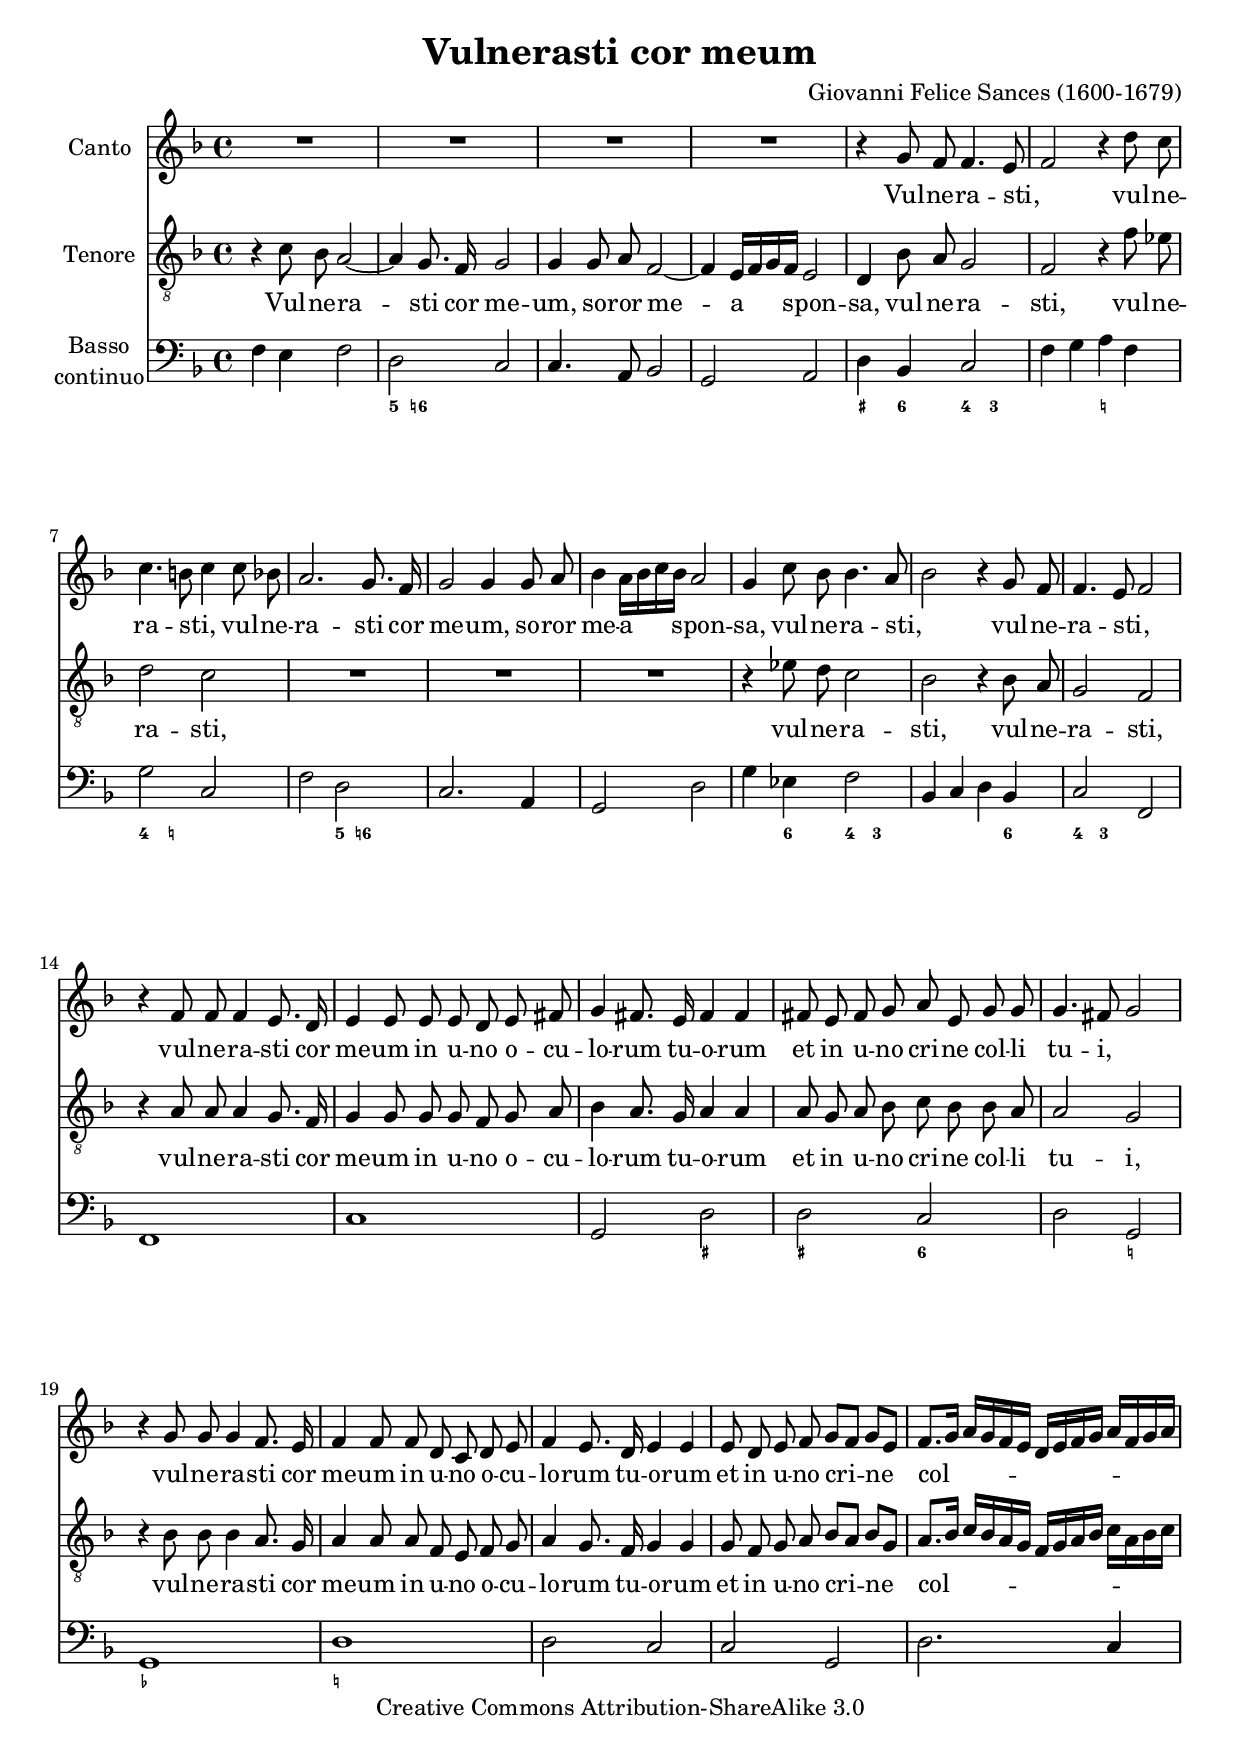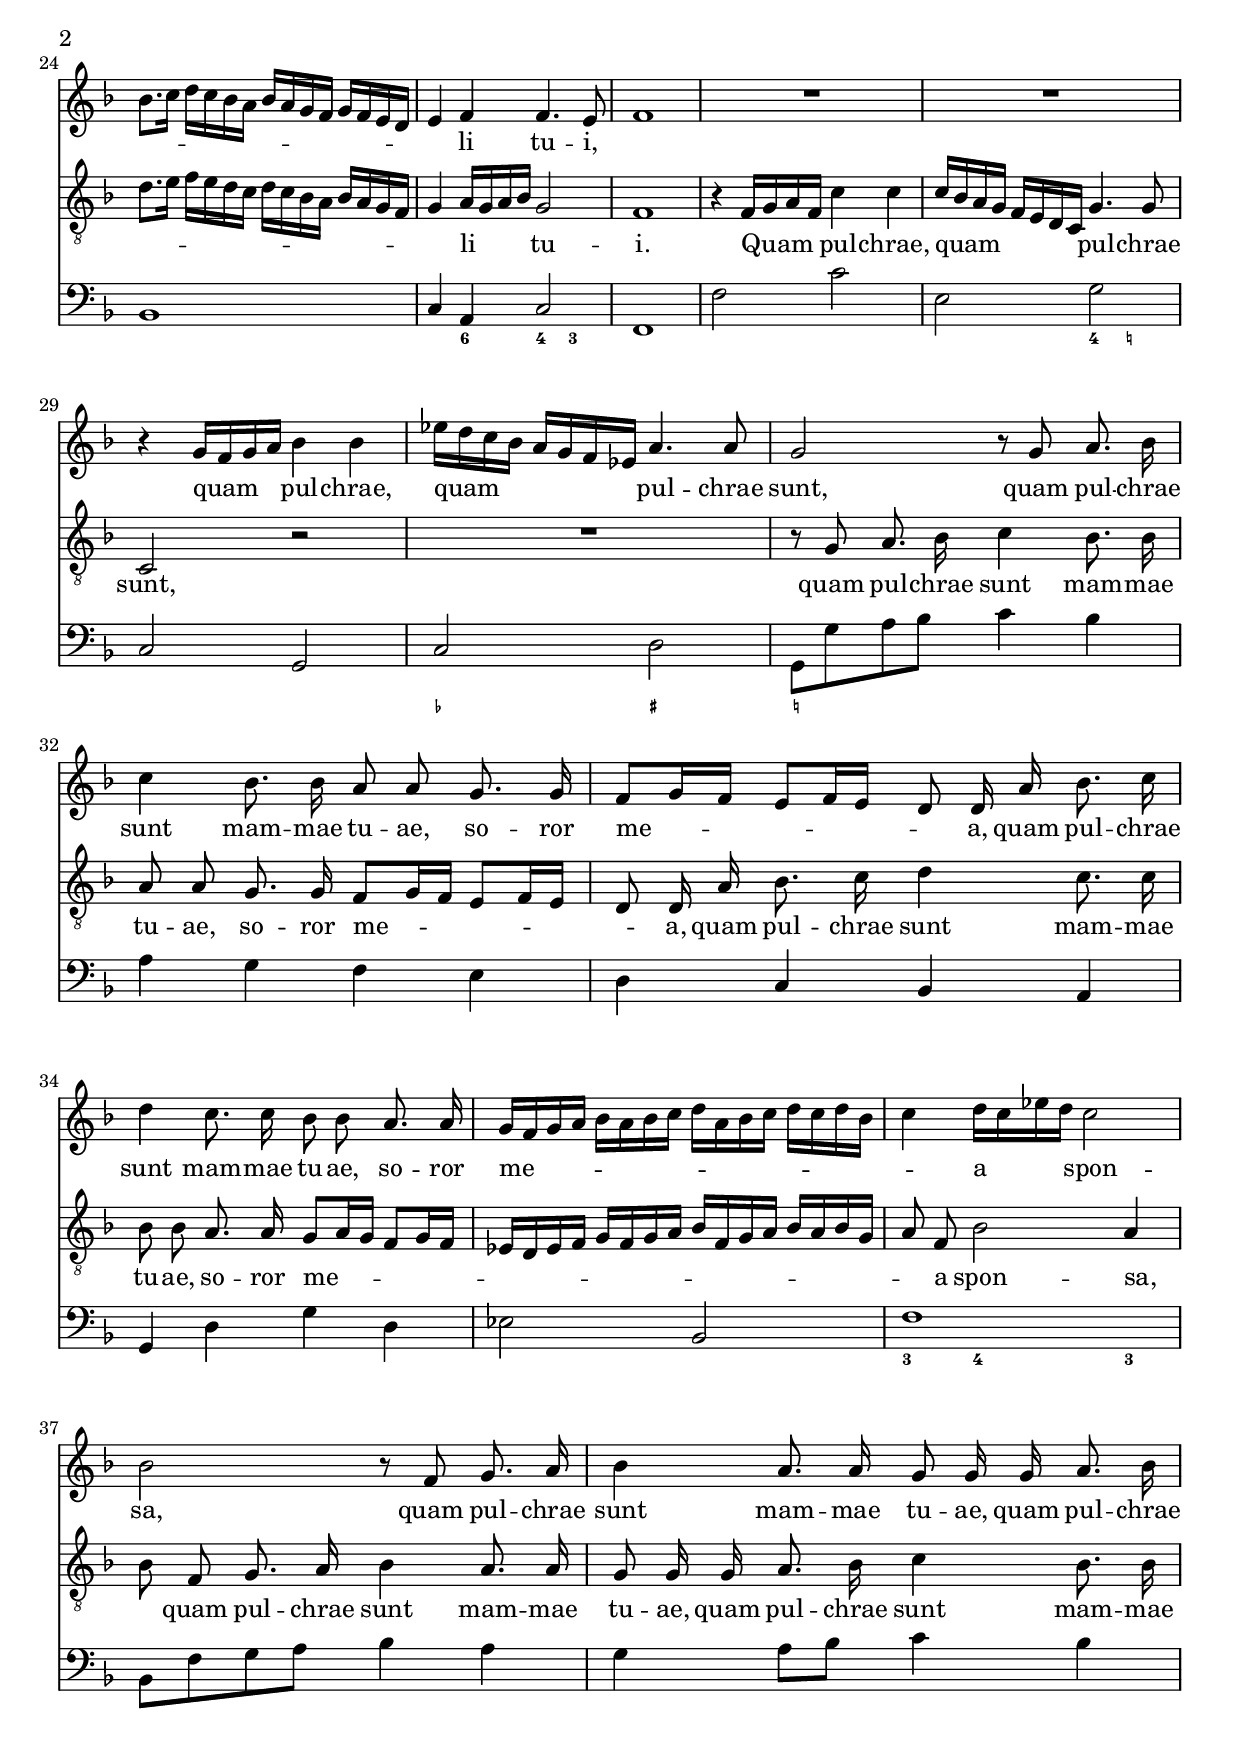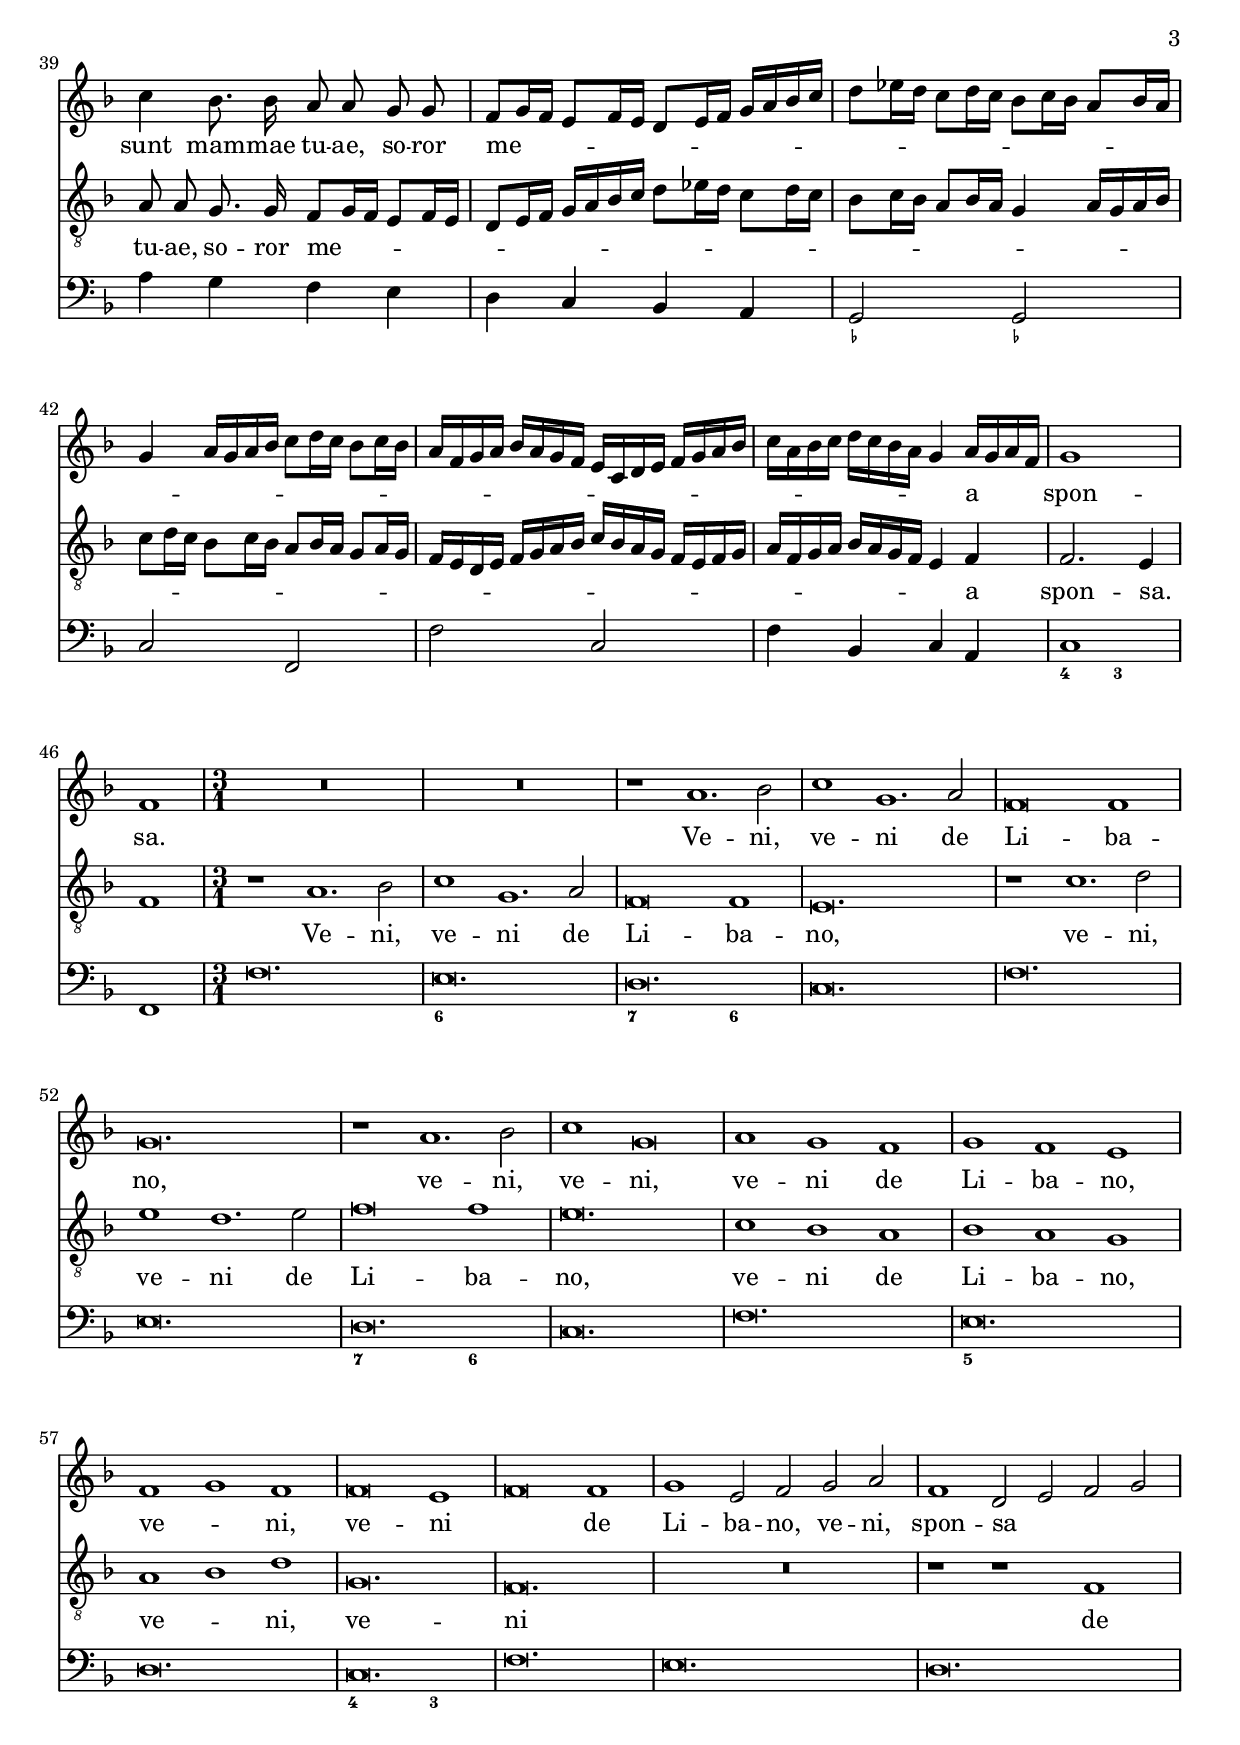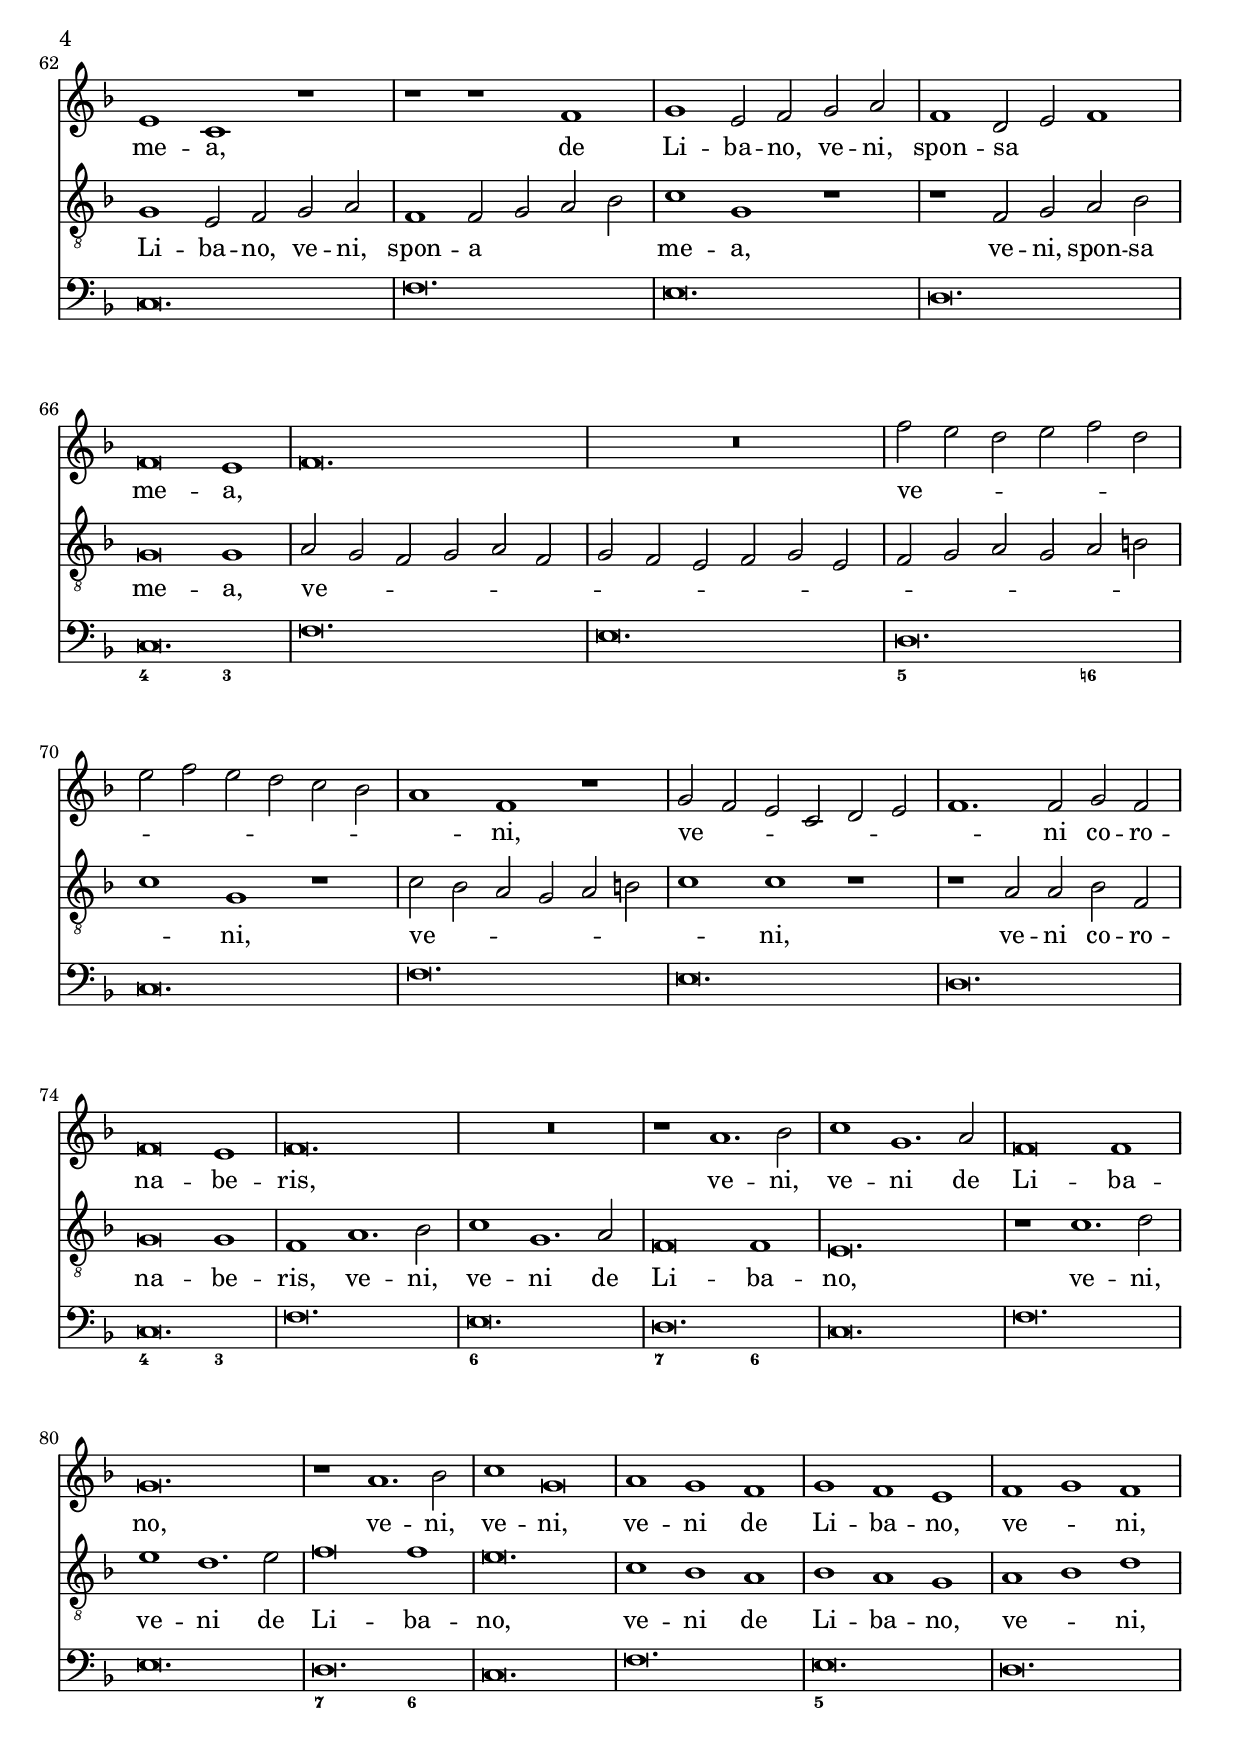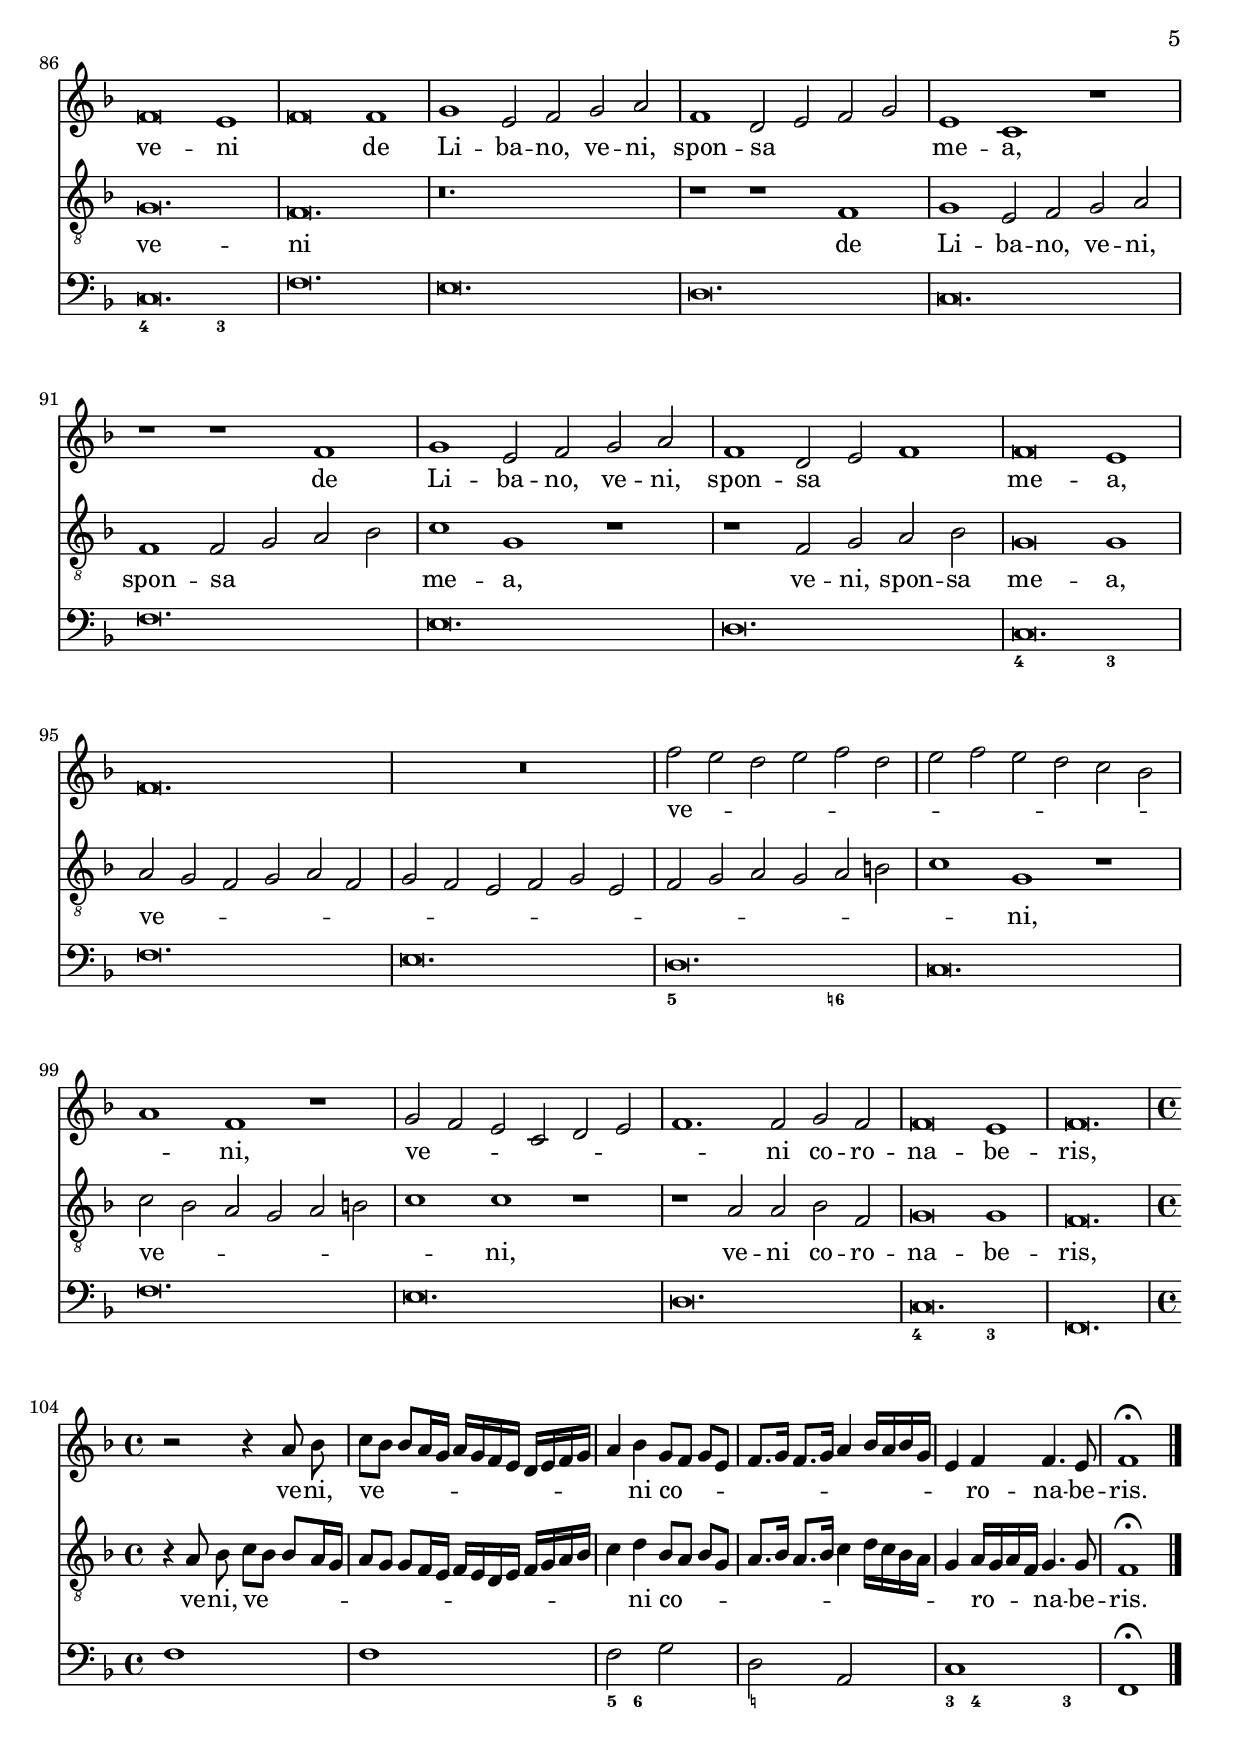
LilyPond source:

% Created on Sat May 23 12:15:36 CEST 2009
\version "2.12.3"

\header {
	title = "Vulnerasti cor meum"
	composer = "Giovanni Felice Sances (1600-1679)"
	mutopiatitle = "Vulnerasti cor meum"
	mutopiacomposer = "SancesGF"
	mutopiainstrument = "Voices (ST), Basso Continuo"
	date = "1638"
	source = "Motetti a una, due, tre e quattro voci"
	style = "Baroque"
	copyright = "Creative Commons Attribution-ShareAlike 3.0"
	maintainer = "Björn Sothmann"
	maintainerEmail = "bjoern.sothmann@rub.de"
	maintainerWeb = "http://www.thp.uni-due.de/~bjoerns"
}

\include "deutsch.ly"

verseC= \lyricmode {
Vul -- ne -- ra -- sti, vul -- ne -- ra -- sti, vul -- ne -- ra -- sti cor me -- um, so -- ror me -- a spon -- sa, vul -- ne -- ra -- sti, vul -- ne -- ra -- sti, vul -- ne -- ra -- sti cor me -- um in u -- no o -- cu -- lo -- rum tu -- o -- rum et in u -- no cri -- ne col -- li tu -- i, vul -- ne -- ra -- sti cor me -- um in u -- no o -- cu -- lo -- rum tu -- o -- rum et in u -- no cri -- ne col -- li tu -- i, quam pul -- chrae, quam pul -- chrae sunt, quam pul -- chrae sunt mam -- mae tu -- ae, so -- ror me -- a, quam pul -- chrae sunt mam -- mae tu -- ae, so -- ror me -- a spon -- sa, quam pul -- chrae sunt mam -- mae tu -- ae, quam pul -- chrae sunt mam -- mae tu -- ae, so -- ror me -- a spon -- sa.
Ve -- ni, ve -- ni de Li -- ba -- no, ve -- ni, ve -- ni, ve -- ni de Li -- ba -- no, ve -- ni, ve -- ni de Li -- ba -- no, ve -- ni, spon -- sa me -- a, de Li -- ba -- no, ve -- ni, spon -- sa me -- a, ve -- ni, ve -- ni co -- ro -- na -- be -- ris, ve -- ni, ve -- ni de Li -- ba -- no, ve -- ni, ve -- ni, ve -- ni de Li -- ba -- no, ve -- ni, ve -- ni de Li -- ba -- no, ve -- ni, spon -- sa me -- a, de Li -- ba -- no, ve -- ni, spon -- sa me -- a, ve -- ni, ve -- ni co -- ro -- na -- be -- ris,
ve -- ni, ve -- ni co -- ro -- na -- be -- ris.
}
verseT= \lyricmode {
Vul -- ne -- ra -- sti cor me -- um, so -- ror me -- a spon -- sa, vul -- ne -- ra -- sti, vul -- ne -- ra -- sti, vul -- ne -- ra -- sti, vul -- ne -- ra -- sti, vul -- ne -- ra -- sti cor me -- um in u -- no o -- cu -- lo -- rum tu -- o -- rum et in u -- no cri -- ne col -- li tu -- i, vul -- ne -- ra -- sti cor me -- um in u -- no o -- cu -- lo -- rum tu -- o -- rum et in u -- no cri -- ne col -- li tu -- i. Quam pul -- chrae, quam pul -- chrae sunt, quam pul -- chrae sunt mam -- mae tu -- ae, so -- ror me -- a, quam pul -- chrae sunt mam -- mae tu -- ae, so -- ror me -- a spon -- sa, quam pul -- chrae sunt mam -- mae tu -- ae, quam pul -- chrae sunt mam -- mae tu -- ae, so -- ror me -- a spon -- sa.
Ve -- ni, ve -- ni de Li -- ba -- no, ve -- ni, ve -- ni de Li -- ba -- no, ve -- ni de Li -- ba -- no, ve -- ni, ve -- ni de Li -- ba -- no, ve -- ni, spon -- a me -- a, ve -- ni, spon -- sa me -- a, ve -- ni, ve -- ni, ve -- ni co -- ro -- na -- be -- ris, ve -- ni, ve -- ni de Li -- ba -- no, ve -- ni, ve -- ni de Li -- ba -- no, ve -- ni de Li -- ba -- no, ve -- ni, ve -- ni de Li -- ba -- no, ve -- ni, spon -- sa me -- a, ve -- ni, spon -- sa me -- a, ve -- ni, ve -- ni, ve -- ni co -- ro -- na -- be -- ris,
ve -- ni, ve -- ni co -- ro -- na -- be -- ris.
}
 

staffCanto = \new Staff  {
	\time 4/4
	\override Score.MetronomeMark #'stencil = ##f
	\tempo 4 = 100
	\set Staff.instrumentName="Canto"
	\set Staff.midiInstrument="oboe"
	\key f \major
	\clef treble
	\relative c'' { 	
		\context Voice = "melodyCan" {
			\dynamicUp
			\autoBeamOff
			R1*4 |
			r4 g8 f f4. e8\melisma |
			f2\melismaEnd r4 d'8 c |
			c4. h8\melisma c4\melismaEnd c8 b |
			a2. g8. f16 |
			g2 g4 g8 a |
			b4 a16[ b c b] a2 |
			g4 c8 b b4. a8\melisma |
			b2\melismaEnd r4 g8 f |
			f4. e8\melisma f2\melismaEnd |
			r4 f8 f f4 e8. d16 |
			e4 e8 e e d e fis |
			g4 fis8. e16 fis4 fis |
			fis8 e fis g a e g g |
			g4. fis8\melisma g2\melismaEnd |
			r4 g8 g g4 f8. e16 |
			f4 f8 f d c d e |
			f4 e8. d16 e4 e |
			e8 d e f g[ f] g[ e] |
			f8.[\melisma g16] a[ g f e] d[ e f g] a[ f g a] |
			b8.[c16] d[ c b a] b[ a g f] g[ f e d] |
			e4\melismaEnd f f4. e8\melisma |
			f1\melismaEnd |
			R1*2 |
			r4 g16[ f g a] b4 b |
			es16[\melisma d c b] a[ g f es]\melismaEnd a4. a8 |
			g2 r8 g a8. b16 |
			c4 b8. b16 a8 a g8. g16 |
			f8[\melisma g16 f] e8[ f16 e] d8\melismaEnd d16 a' b8. c16 |
			d4 c8. c16 b8 b a8. a16 |
			g16[\melisma f g a] b[ a b c] d[ a b c]d[ c d b] |
			c4\melismaEnd d16[ c es d] c2 |
			b r8 f g8. a16 |
			b4 a8. a16 g8 g16 g a8. b16 |
			c4 b8. b16 a8 a g g |
			f8[\melisma g16 f] e8[ f16 e] d8[ e16 f] g[ a b c] |
			d8[ es16 d] c8[ d16 c] b8[ c16 b] a8[ b16 a] |
			g4 a16[ g a b] c8[ d16 c] b8[ c16 b] |
			a[ f g a] b[ a g f] e[ c d e] f[ g a b] |
			c[ a b c] d[ c b a] g4\melismaEnd a16[ g a f] |
			g1 |
			f |
			\time 3/1
			\tempo 2=270
			R\breve.*2 |
			r1 a1. b2 |
			c1 g1. a2 |
			f\breve f1 |
			g\breve. |
			r1 a1. b2 |
			c1 g\breve |
			a1 g f |
			g f e |
			f\melisma g\melismaEnd f |
			f\breve e1\melisma |
			f\breve\melismaEnd f1 |
			g e2 f g a |
			f1 d2\melisma e f g\melismaEnd |
			e1 c r |
			r r f |
			g e2 f g a |
			f1 d2\melisma e f1\melismaEnd |
			f\breve e1\melisma |
			f\breve.\melismaEnd |
			R\breve. |
			f'2\melisma e d e f d |
			e f e d c b |
			a1\melismaEnd f r |
			g2\melisma f e c d e |
			f1.\melismaEnd f2 g f |
			f\breve e1 |
			f\breve. |
			R\breve. |
			r1 a1. b2 |
			c1 g1. a2 |
			f\breve f1 |
			g\breve. |
			r1 a1. b2 |
			c1 g\breve |
			a1 g f |
			g f e |
			f\melisma g\melismaEnd f |
			f\breve e1\melisma |
			f\breve\melismaEnd f1 |
			g1 e2 f g a |
			f1 d2\melisma e f g\melismaEnd |
			e1 c r |
			r r f |
			g e2 f g a |
			f1 d2\melisma e f1\melismaEnd |
			f\breve e1\melisma |
			f\breve.\melismaEnd |
			R\breve. |
			f'2\melisma e d e f d |
			e f e d c b |
			a1\melismaEnd f r |
			g2\melisma f e c d e |
			f1.\melismaEnd f2 g f |
			f\breve e1 |
			f\breve. |
			\time 4/4
			\tempo 4=100
			r2 r4 a8 b |
			c[\melisma b] b[ a16 g] a[ g f e] d[ e f g] |
			a4\melismaEnd b g8[\melisma f] g[ e] |
			f8.[ g16] f8.[ g16] a4 b16[ a b g] |
			e4\melismaEnd f f4. e8 |
			f1\fermata |
		}

	\bar "|."
	}

}
staffTenore = \new Staff  {
	\set Staff.instrumentName="Tenore"
	\set Staff.midiInstrument="oboe"
	\key f \major
	\clef "G_8"
	\relative c' { 	
		\context Voice = "melodyTen" {
			\dynamicUp
			\autoBeamOff
			r4 c8 b a2~ |
			a4 g8. f16 g2 |
			g4 g8 a f2~ |
			f4 e16[ f g f] e2 |
			d4 b'8 a g2 |
			f r4 f'8 es |
			d2 c |
			R1*3 |
			r4 es8 d c2 |
			b r4 b8 a |
			g2 f |
			r4 a8 a a4 g8. f16 |
			g4 g8 g g f g a |
			b4 a8. g16 a4 a |
			a8 g a b c b b a |
			a2 g |
			r4 b8 b b4 a8. g16 |
			a4 a8 a f e f g |
			a4 g8. f16 g4 g |
			g8 f g a b[ a] b[ g] |
			a8.[\melisma b16] c[ b a g] f[ g a b] c[ a b c] |
			d8.[ e16] f[ e d c] d[ c b a] b[ a g f]|
			g4\melismaEnd a16[ g a b] g2 |
			f1 |
			r4 f16[ g a f] c'4 c |
			c16[\melisma b a g] f[ e d c]\melismaEnd g'4. g8 |
			c,2 r |
			R1 |
			r8 g' a8. b16 c4 b8. b16 |
			a8 a g8. g16 f8[\melisma g16 f] e8[ f16 e] |
			d8\melismaEnd d16 a' b8. c16 d4 c8. c16 |
			b8 b a8. a16 g8[\melisma a16 g] f8[ g16 f] |
			es[ d es f] g[ f g a] b[ f g a] b[ a b g] |
			a8\melismaEnd f b2 a4\melisma |
			b8\melismaEnd f g8. a16 b4 a8. a16 |
			g8 g16 g a8. b16 c4 b8. b16 |
			a8 a g8. g16 f8[\melisma g16 f] e8[ f16 e] |
			d8[ e16 f] g[ a b c] d8[ es16 d] c8[ d16 c] |
			b8[ c16 b] a8[ b16 a] g4 a16[ g a b] |
			c8[ d16 c] b8[ c16 b] a8[ b16 a] g8[ a16 g] |
			f[ e d e] f[ g a b] c[ b a g]f[ e f g] |
			a[ f g a] b[ a g f] e4\melismaEnd f |
			f2. e4\melisma |
			f1\melismaEnd |
			\time 3/1
			\tempo 2=270
			r1 a1. b2 |
			c1 g1. a2 |
			f\breve f1 |
			e\breve. |
			r1 c'1. d2 |
			e1 d1. e2 |
			f\breve f1 |
			e\breve. |
			c1 b a |
			b a g |
			a\melisma b\melismaEnd d |
			g,\breve. |
			f |
			R |
			r1 r f |
			g e2 f g a |
			f1 f2\melisma g a b\melismaEnd |
			c1 g r |
			r f2 g a b |
			g\breve g1 |
			a2\melisma g f g a f |
			g f e f g e |
			f g a g a h |
			c1\melismaEnd g r |
			c2\melisma b a g a h |
			c1\melismaEnd c r |
			r a2 a b f |
			g\breve g1 |
			f a1. b2 |
			c1 g1. a2 |
			f\breve f1 |
			e\breve. |
			r1 c'1. d2 |
			e1 d1. e2 |
			f\breve f1 |
			e\breve. |
			c1 b a |
			b a g |
			a\melisma b\melismaEnd d |
			g,\breve. |
			f |
			r |
			r1 r f |
			g e2 f g a |
			f1 f2\melisma g a b\melismaEnd |
			c1 g r |
			r f2 g a b |
			g\breve g1 |
			a2\melisma g f g a f |
			g f e f g e |
			f g a g a h |
			c1\melismaEnd g r |
			c2\melisma b a g a h |
			c1\melismaEnd c r |
			r a2 a b f |
			g\breve g1 |
			f\breve. |
			\time 4/4
			\tempo 4=100
			r4 a8 b c[\melisma b] b[ a16 g] |
			a8[ g] g[ f16 e] f[ e d e] f[ g a b] |
			c4\melismaEnd d b8[\melisma a] b[ g] |
			a8.[ b16] a8.[ b16] c4 d16[ c b a] |
			g4\melismaEnd a16[ g a f] g4. g8 |
			f1\fermata |
		}

	\bar "|."
	}

}
staffBasso = \new Staff  {
	\set Staff.instrumentName=\markup{\center-column{"Basso"\line {"continuo"}}}
	\set Staff.midiInstrument="harpsichord"
	\key f \major
	\clef bass
	\relative c { 	
		f4 e f2 |
		d c |
		c4. a8 b2 |
		g a |
		d4 b c2 |
		f4 g a f |
		g2 c, |
		f d |
		c2. a4 |
		g2 d' |
		g4 es f2 |
		b,4 c d b |
		c2 f, |
		f1 |
		c' |
		g2 d' |
		d c |
		d g, |
		g1 |
		d' |
		d2 c |
		c g |
		d'2. c4 |
		b1 |
		c4 a c2 |
		f,1 |
		f'2 c' |
		e, g |
		c, g |
		c d |
		g,8 g' a b c4 b |
		a g f e |
		d c b a |
		g d' g d |
		es2 b |
		f'1 |
		b,8 f' g a b4 a |
		g4 a8 b c4 b |
		a g f e |
		d c b a |
		g2 g |
		c f, |
		f' c |
		f4 b, c a |
		c1 |
		f, |
		\time 3/1
		\tempo 2=270
		f'\breve. |
		e |
		d |
		c |
		f |
		e |
		d |
		c |
		f |
		e |
		d |
		c |
		f |
		e |
		d |
		c |
		f |
		e |
		d |
		c |
		f |
		e |
		d |
		c |
		f |
		e |
		d |
		c |
		f |
		e |
		d |
		c |
		f |
		e |
		d |
		c |
		f |
		e |
		d |
		c |
		f |
		e |
		d |
		c |
		f |
		e |
		d |
		c |
		f |
		e |
		d |
		c |
		f |
		e |
		d |
		c |
		f, |
		\time 4/4
		\tempo 4=100
		f'1 |
		f |
		f2 g |
		d a |
		c1 |
		f,\fermata |
	\bar "|."
	}

}

staffBC = \new FiguredBass {
	\figuremode {
		s1 |
		<5>4 <6!> s2 |
		s1*2 |
		<_+>4 <6> <4> <3> |
		s2 <_!>4 s |
		<4> <_!> s2 |
		s <5>4 <6!> |
		s1*2 |
		s4 <6> <4> <3> |
		s2 s4 <6> |
		<4> <3> s2 |
		s1*2 |
		s2 <_+> |
		<_+> <6> |
		s <_!> |
		<_->1 |
		<_!> |
		s1*4 |
		s4 <6> <4> <3> |
		s1*2 |
		s2 <4>4 <_!> |
		s1 |
		<_->2 <_+> |
		<_!>8 s8 s4 s2 |
		s1*4 |
		<3>4 <4>2 <3>4 |
		s1*4 |
		<_->2 <_-> |
		s1*3 |
		<4>2 <3> |
		s1 |
		\time 3/1
		\tempo 2=270
		s\breve. |
		<6> |
		<7>\breve <6>1 |
		s\breve.*3 |
		<7>\breve <6>1 |
		s\breve.*2 |
		<5>\breve. |
		s |
		<4>\breve <3>1 |
		s\breve.*7 |
		<4>\breve <3>1 |
		s\breve.*2 |
		<5>\breve <6!>1 |
		s\breve.*4 |
		<4>\breve <3>1 |
		s\breve. |
		<6> |
		<7>\breve <6>1 |
		s\breve.*3 |
		<7>\breve <6>1 |
		s\breve.*2 |
		<5>\breve. |
		s |
		<4>\breve <3>1 |
		s\breve.*7 |
		<4>\breve <3>1 |
		s\breve.*2 |
		<5>\breve <6!>1 |
		s\breve.*4 |
		<4>\breve <3>1 |
		s\breve. |
		\time 4/4
		\tempo 4=100
		s1*2 |
		<5>4 <6> s2 |
		<_!> s |
		<3>4 <4>2 <3>4 |
		s1 |
	}
}

\score {
	<<
		\staffCanto
		\context Lyrics = "lmelodyCan" \lyricmode  { \lyricsto "melodyCan" \verseC }
		
		\staffTenore
		\context Lyrics = "lmelodyTen" \lyricmode  { \lyricsto "melodyTen" \verseT }
		
		\staffBasso
		\staffBC
	>>
	
	\midi {
	}

	\layout  {
	}
}

\paper {
}

